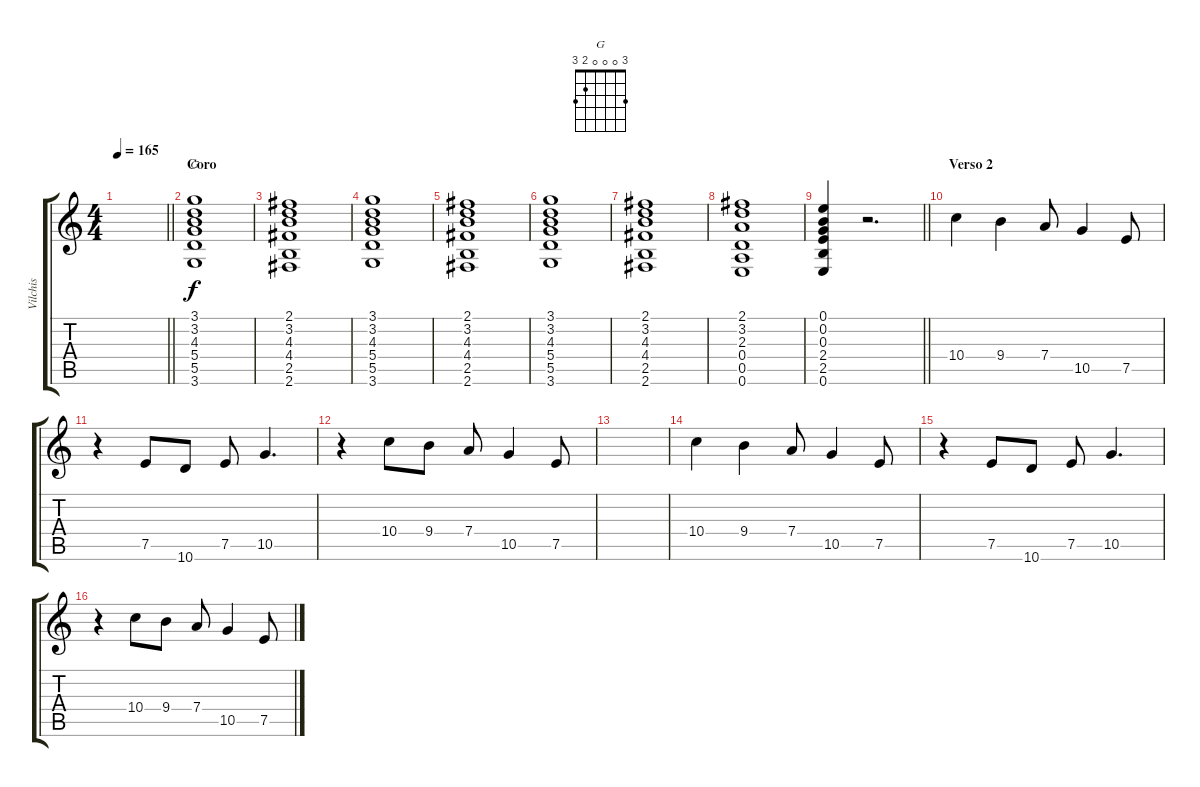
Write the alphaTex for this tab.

\track ("Vilchis" "Vilchis") {instrument acousticguitarsteel}
\staff {score tabs}
\tuning (E4 B3 G3 D3 A2 E2) {hide}
\chord ("G" 3 0 0 0 2 3)
\ts (4 4)
\tempo 165
\clef g2
\barLineRight lightlight
\ks c
|
\section ("" "Coro")
(3.1 3.2 4.3 5.4 5.5 3.6).1{ch "G"} |
(2.1 3.2 4.3 4.4 2.5 2.6).1 |
(3.1 3.2 4.3 5.4 5.5 3.6).1 |
(2.1 3.2 4.3 4.4 2.5 2.6).1 |
(3.1 3.2 4.3 5.4 5.5 3.6).1 |
(2.1 3.2 4.3 4.4 2.5 2.6).1 |
(2.1 3.2 2.3 0.4 0.5 0.6).1 |
\barLineRight lightlight
(0.1 0.2 0.3 2.4 2.5 0.6).4 r.2{d} |
\section ("" "Verso 2")
10.4.4 9.4.4 7.4.8 10.5.4 7.5.8 |
r.4 7.5.8 10.6.8 7.5.8 10.5.4{d} |
r.4 10.4.8 9.4.8 7.4.8 10.5.4 7.5.8 |
|
10.4.4 9.4.4 7.4.8 10.5.4 7.5.8 |
r.4 7.5.8 10.6.8 7.5.8 10.5.4{d} |
r.4 10.4.8 9.4.8 7.4.8 10.5.4 7.5.8
